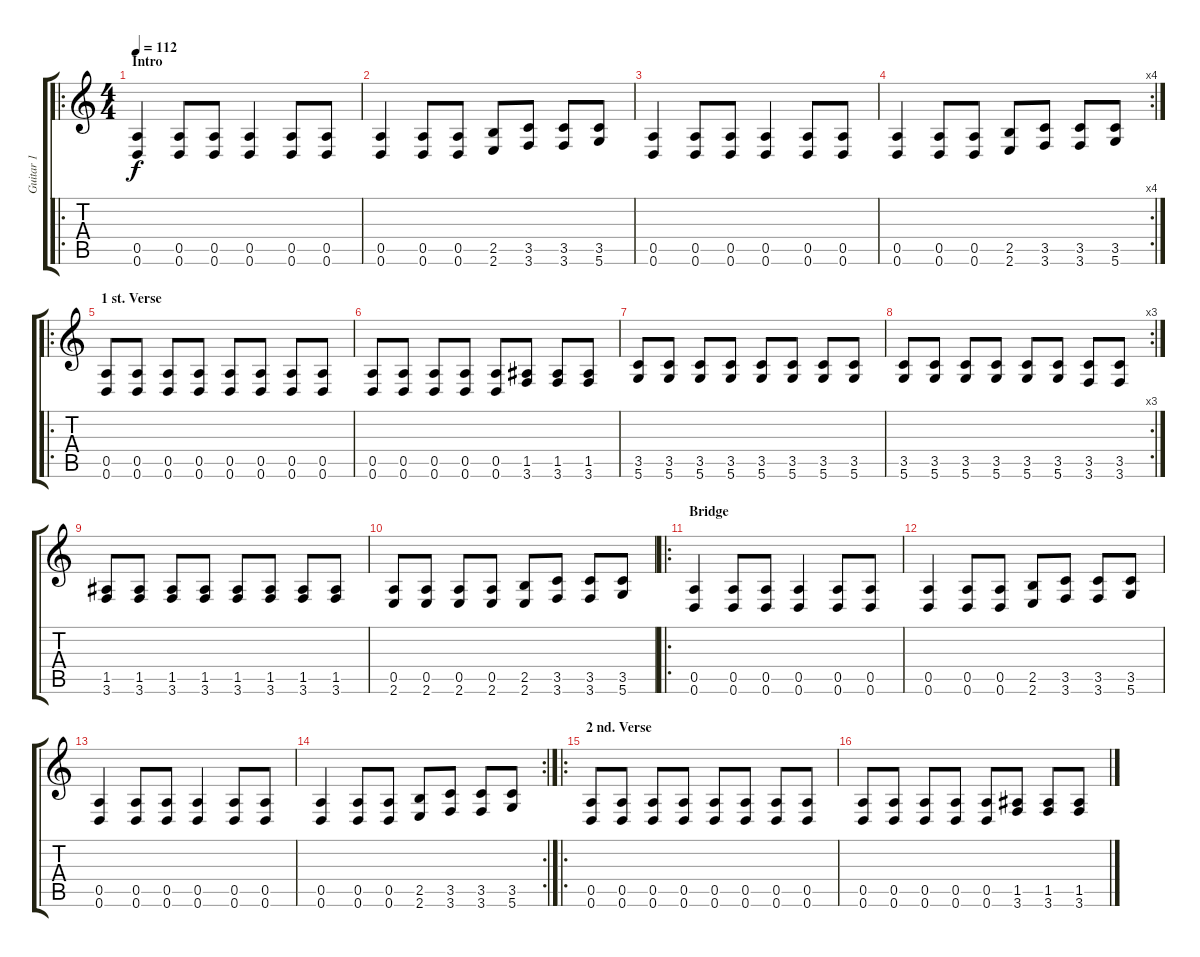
\track ("Guitar 1" "Guitar 1") {instrument distortionguitar}
\staff {score tabs}
\tuning (E4 B3 G3 D3 A2 D2) {hide}
\ro
\ts (4 4)
\section ("" "Intro")
\tempo 112
\clef g2
\ks c
(0.5 0.6).4{dy f instrument distortionguitar} (0.5 0.6).8 (0.5 0.6).8 (0.5 0.6).4 (0.5 0.6).8 (0.5 0.6).8 |
(0.5 0.6).4 (0.5 0.6).8 (0.5 0.6).8 (2.5 2.6).8 (3.5 3.6).8 (3.5 3.6).8 (3.5 5.6).8 |
(0.5 0.6).4 (0.5 0.6).8 (0.5 0.6).8 (0.5 0.6).4 (0.5 0.6).8 (0.5 0.6).8 |
\rc 4
(0.5 0.6).4 (0.5 0.6).8 (0.5 0.6).8 (2.5 2.6).8 (3.5 3.6).8 (3.5 3.6).8 (3.5 5.6).8 |
\ro
\section ("" "1 st. Verse")
(0.5 0.6).8 (0.5 0.6).8 (0.5 0.6).8 (0.5 0.6).8 (0.5 0.6).8 (0.5 0.6).8 (0.5 0.6).8 (0.5 0.6).8 |
(0.5 0.6).8 (0.5 0.6).8 (0.5 0.6).8 (0.5 0.6).8 (0.5 0.6).8 (1.5 3.6).8 (1.5 3.6).8 (1.5 3.6).8 |
(3.5 5.6).8 (3.5 5.6).8 (3.5 5.6).8 (3.5 5.6).8 (3.5 5.6).8 (3.5 5.6).8 (3.5 5.6).8 (3.5 5.6).8 |
\rc 3
(3.5 5.6).8 (3.5 5.6).8 (3.5 5.6).8 (3.5 5.6).8 (3.5 5.6).8 (3.5 5.6).8 (3.5 3.6).8 (3.5 3.6).8 |
(1.5 3.6).8 (1.5 3.6).8 (1.5 3.6).8 (1.5 3.6).8 (1.5 3.6).8 (1.5 3.6).8 (1.5 3.6).8 (1.5 3.6).8 |
(0.5 2.6).8 (0.5 2.6).8 (0.5 2.6).8 (0.5 2.6).8 (2.5 2.6).8 (3.5 3.6).8 (3.5 3.6).8 (3.5 5.6).8 |
\ro
\section ("" "Bridge")
(0.5 0.6).4 (0.5 0.6).8 (0.5 0.6).8 (0.5 0.6).4 (0.5 0.6).8 (0.5 0.6).8 |
(0.5 0.6).4 (0.5 0.6).8 (0.5 0.6).8 (2.5 2.6).8 (3.5 3.6).8 (3.5 3.6).8 (3.5 5.6).8 |
(0.5 0.6).4 (0.5 0.6).8 (0.5 0.6).8 (0.5 0.6).4 (0.5 0.6).8 (0.5 0.6).8 |
\rc 2
(0.5 0.6).4 (0.5 0.6).8 (0.5 0.6).8 (2.5 2.6).8 (3.5 3.6).8 (3.5 3.6).8 (3.5 5.6).8 |
\ro
\section ("" "2 nd. Verse")
(0.5 0.6).8 (0.5 0.6).8 (0.5 0.6).8 (0.5 0.6).8 (0.5 0.6).8 (0.5 0.6).8 (0.5 0.6).8 (0.5 0.6).8 |
(0.5 0.6).8 (0.5 0.6).8 (0.5 0.6).8 (0.5 0.6).8 (0.5 0.6).8 (1.5 3.6).8 (1.5 3.6).8 (1.5 3.6).8
